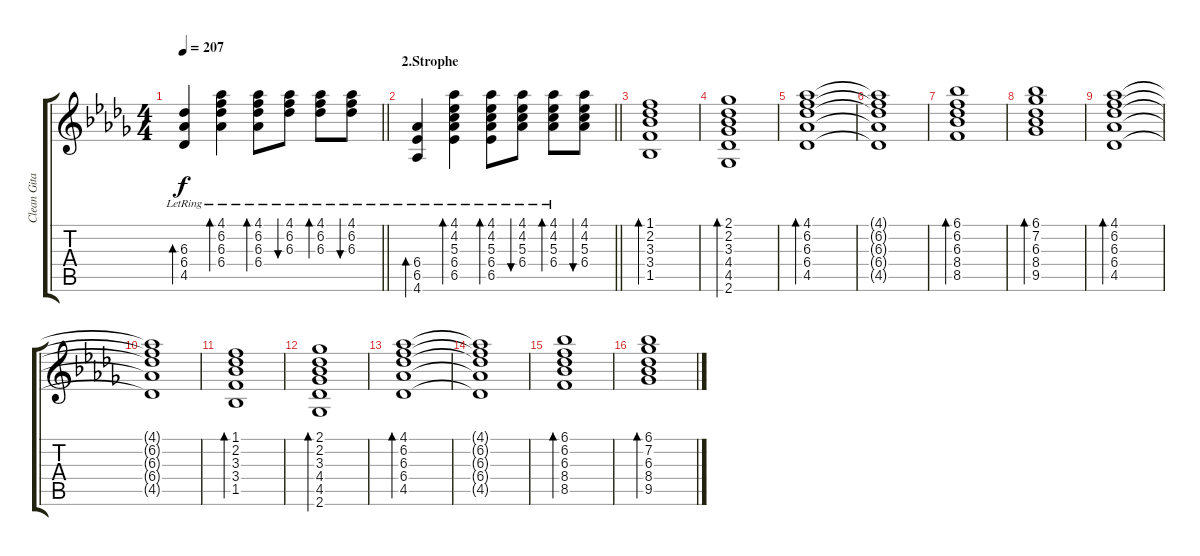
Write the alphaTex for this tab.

\track ("Clean Gitarre" "Clean Gita") {instrument electricguitarclean}
\staff {score tabs}
\tuning (E4 B3 G3 D3 A2 E2) {hide}
\ts (4 4)
\tempo 207
\clef g2
\barLineRight lightlight
\ks bbminor
(6.3{lr} 6.4{lr} 4.5{lr}).4{bd 60 dy f} (4.1{lr} 6.2{lr} 6.3{lr} 6.4{lr}).4{bd 60} (4.1{lr} 6.2{lr} 6.3{lr} 6.4{lr}).8{bd 60} (4.1{lr} 6.2{lr} 6.3{lr}).8{bu 60} (4.1{lr} 6.2{lr} 6.3{lr}).8{bd 60} (4.1{lr} 6.2{lr} 6.3{lr}).8{bu 60} |
\section ("" "2.Strophe")
\barLineRight lightlight
(6.4{lr} 6.5{lr} 4.6{lr}).4{bd 60} (4.1{lr} 4.2{lr} 5.3{lr} 6.4{lr} 6.5{lr}).4{bd 60} (4.1{lr} 4.2{lr} 5.3{lr} 6.4{lr} 6.5).8{bd 60} (4.1{lr} 4.2{lr} 5.3{lr} 6.4{lr}).8{bu 60} (4.1{lr} 4.2{lr} 5.3{lr} 6.4{lr}).8{bd 60} (4.1 4.2 5.3 6.4).8{bu 60} |
(1.1 2.2 3.3 3.4 1.5).1{bd 240} |
(2.1 2.2 3.3 4.4 4.5 2.6).1{bd 240} |
(4.1 6.2 6.3 6.4 4.5).1{bd 240} |
(4.1{t} 6.2{t} 6.3{t} 6.4{t} 4.5{t}).1 |
(6.1 6.2 6.3 8.4 8.5).1{bd 240} |
(6.1 7.2 6.3 8.4 9.5).1{bd 240} |
(4.1 6.2 6.3 6.4 4.5).1{bd 240} |
(4.1{t} 6.2{t} 6.3{t} 6.4{t} 4.5{t}).1 |
(1.1 2.2 3.3 3.4 1.5).1{bd 240} |
(2.1 2.2 3.3 4.4 4.5 2.6).1{bd 240} |
(4.1 6.2 6.3 6.4 4.5).1{bd 240} |
(4.1{t} 6.2{t} 6.3{t} 6.4{t} 4.5{t}).1 |
(6.1 6.2 6.3 8.4 8.5).1{bd 240} |
(6.1 7.2 6.3 8.4 9.5).1{bd 240}
